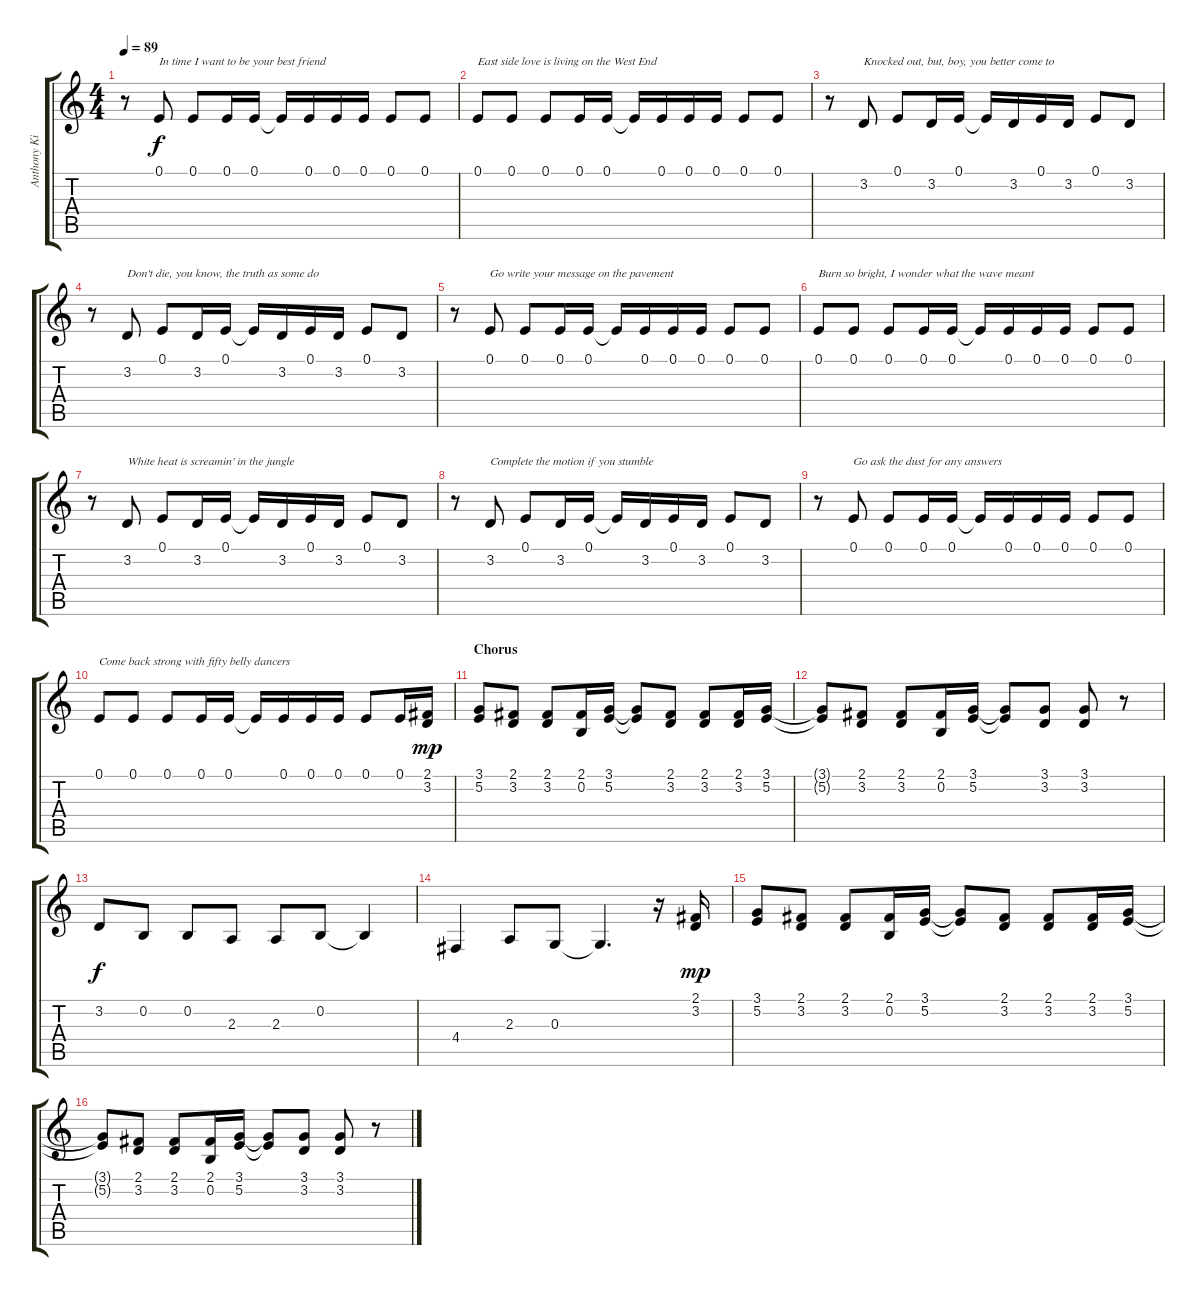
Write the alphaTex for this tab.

\track ("Anthony Kiedis (Vocals)" "Anthony Ki") {instrument altosax}
\staff {score tabs}
\tuning (E4 B3 G3 D3 A2 E2) {hide}
\ts (4 4)
\tempo 89
\clef g2
\ks c
r.8{dy f} 0.1.8{txt "In time I want to be your best friend"} 0.1.8 0.1.16 0.1.16 0.1{t}.16 0.1.16 0.1.16 0.1.16 0.1.8 0.1.8 |
0.1.8{txt "East side love is living on the West End"} 0.1.8 0.1.8 0.1.16 0.1.16 0.1{t}.16 0.1.16 0.1.16 0.1.16 0.1.8 0.1.8 |
r.8 3.2.8{txt "Knocked out, but, boy, you better come to"} 0.1.8 3.2.16 0.1.16 0.1{t}.16 3.2.16 0.1.16 3.2.16 0.1.8 3.2.8 |
r.8 3.2.8{txt "Don't die, you know, the truth as some do"} 0.1.8 3.2.16 0.1.16 0.1{t}.16 3.2.16 0.1.16 3.2.16 0.1.8 3.2.8 |
r.8 0.1.8{txt "Go write your message on the pavement"} 0.1.8 0.1.16 0.1.16 0.1{t}.16 0.1.16 0.1.16 0.1.16 0.1.8 0.1.8 |
0.1.8{txt "Burn so bright, I wonder what the wave meant"} 0.1.8 0.1.8 0.1.16 0.1.16 0.1{t}.16 0.1.16 0.1.16 0.1.16 0.1.8 0.1.8 |
r.8 3.2.8{txt "White heat is screamin' in the jungle"} 0.1.8 3.2.16 0.1.16 0.1{t}.16 3.2.16 0.1.16 3.2.16 0.1.8 3.2.8 |
r.8 3.2.8{txt "Complete the motion if you stumble"} 0.1.8 3.2.16 0.1.16 0.1{t}.16 3.2.16 0.1.16 3.2.16 0.1.8 3.2.8 |
r.8 0.1.8{txt "Go ask the dust for any answers"} 0.1.8 0.1.16 0.1.16 0.1{t}.16 0.1.16 0.1.16 0.1.16 0.1.8 0.1.8 |
0.1.8{txt "Come back strong with fifty belly dancers"} 0.1.8 0.1.8 0.1.16 0.1.16 0.1{t}.16 0.1.16 0.1.16 0.1.16 0.1.8 0.1.16 (2.1 3.2).16{dy mp} |
\section ("" "Chorus")
(3.1 5.2).8 (2.1 3.2).8 (2.1 3.2).8 (2.1 0.2).16 (3.1 5.2).16 (3.1{t} 5.2{t}).8 (2.1 3.2).8 (2.1 3.2).8 (2.1 3.2).16 (3.1 5.2).16 |
(3.1{t} 5.2{t}).8 (2.1 3.2).8 (2.1 3.2).8 (2.1 0.2).16 (3.1 5.2).16 (3.1{t} 5.2{t}).8 (3.1 3.2).8 (3.1 3.2).8 r.8 |
3.2.8{dy f} 0.2.8 0.2.8 2.3.8 2.3.8 0.2.8 0.2{t}.4 |
4.4.4 2.3.8 0.3.8 0.3{t}.4{d} r.16 (2.1 3.2).16{dy mp} |
(3.1 5.2).8 (2.1 3.2).8 (2.1 3.2).8 (2.1 0.2).16 (3.1 5.2).16 (3.1{t} 5.2{t}).8 (2.1 3.2).8 (2.1 3.2).8 (2.1 3.2).16 (3.1 5.2).16 |
(3.1{t} 5.2{t}).8 (2.1 3.2).8 (2.1 3.2).8 (2.1 0.2).16 (3.1 5.2).16 (3.1{t} 5.2{t}).8 (3.1 3.2).8 (3.1 3.2).8 r.8
